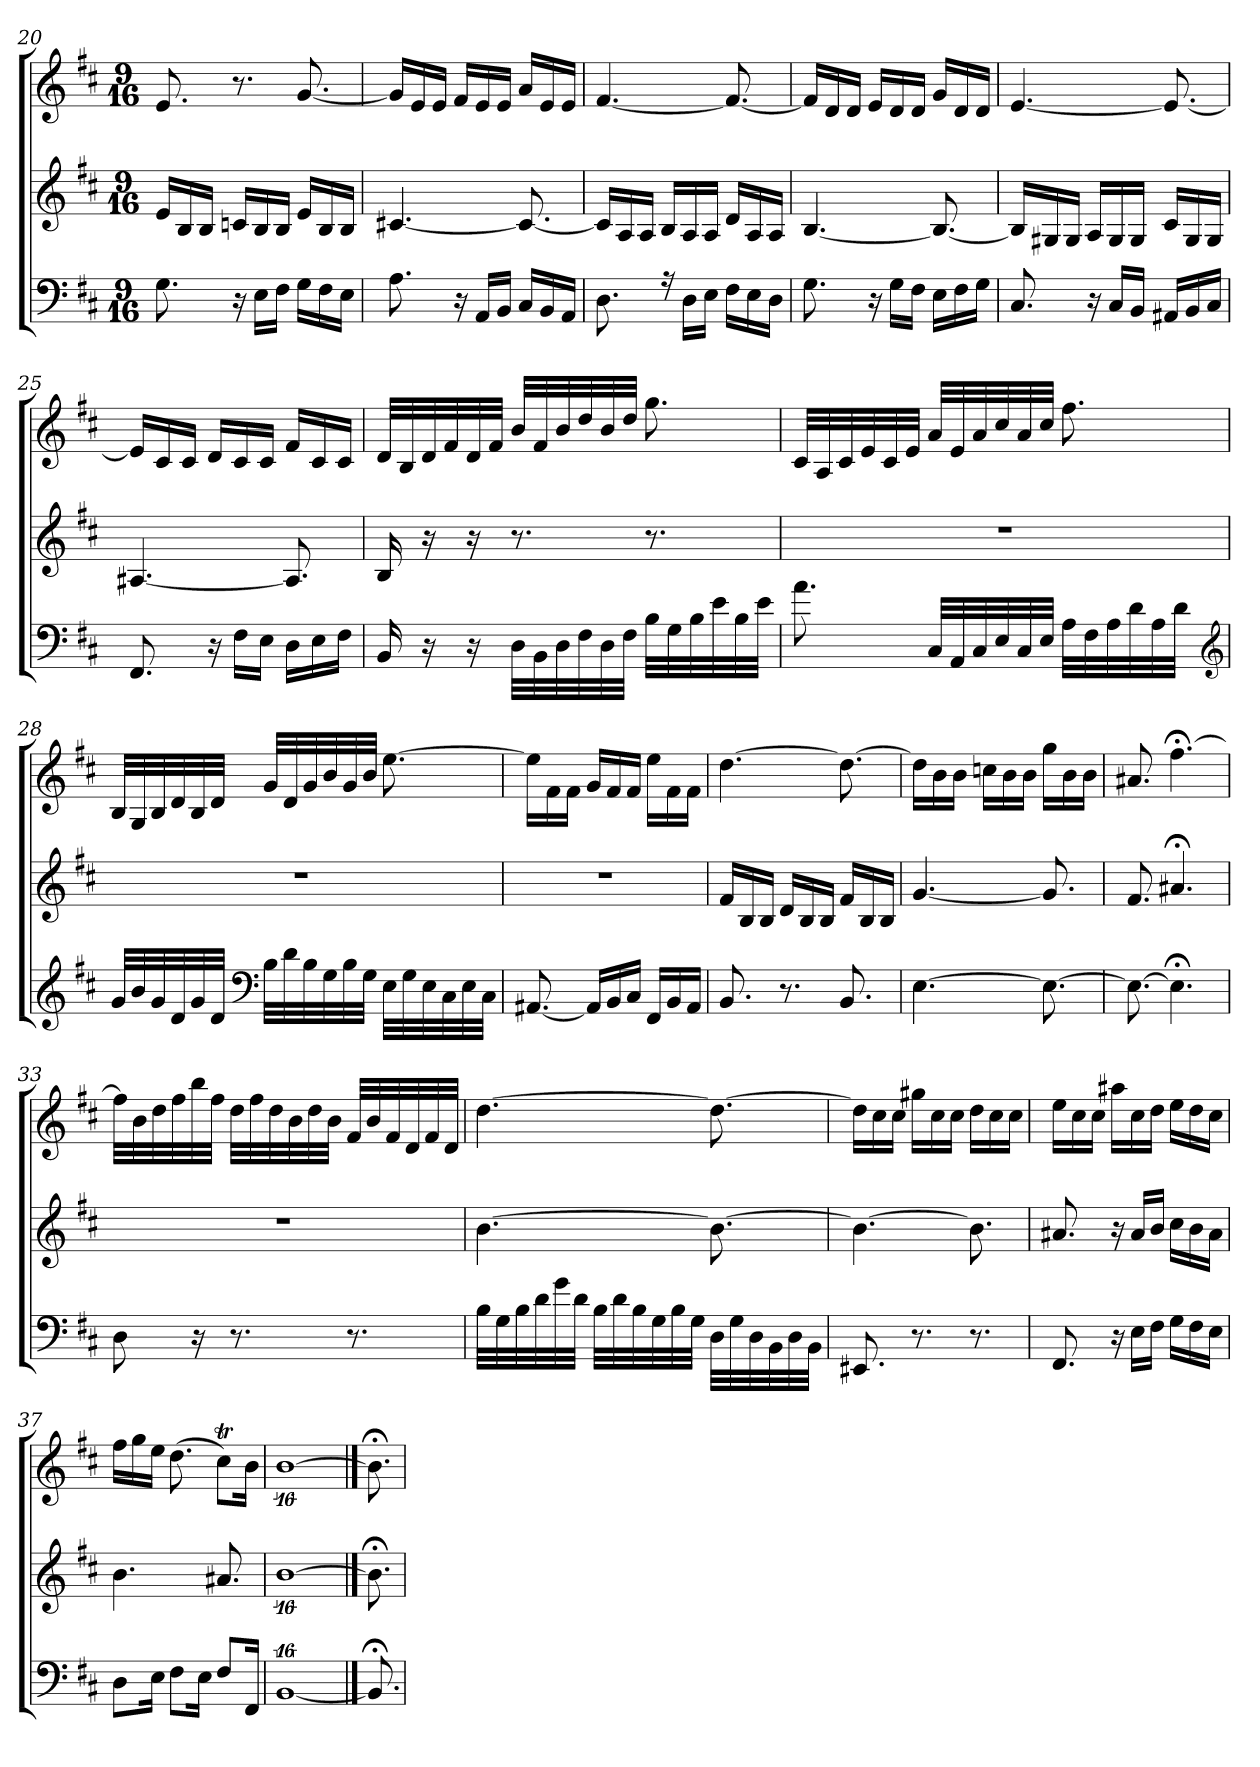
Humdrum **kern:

**kern	**kern	**kern
*part3	*part2	*part1
*staff3	*staff2	*staff1
*clefF4	*clefG2	*clefG2
*k[f#c#]	*k[f#c#]	*k[f#c#]
*b:	*b:	*b:
*M9/16	*M9/16	*M9/16
=20	=20	=20
8.G	16eLL	8.e
.	16B	.
.	16BJJ	.
16r	16cnLL	8.r
16ELL	16B	.
16F#JJ	16BJJ	.
16GLL	16eLL	[8.g
16F#	16B	.
16EJJ	16BJJ	.
=21	=21	=21
8.A	[4.c#X	16gLL]
.	.	16e
.	.	16eJJ
16r	.	16f#LL
16AALL	.	16e
16BBJJ	.	16eJJ
16C#LL	8.c#_	16aLL
16BB	.	16e
16AAJJ	.	16eJJ
=22	=22	=22
8.D	16c#LL]	[4.f#
.	16A	.
.	16AJJ	.
16rA	16BLL	.
16DLL	16A	.
16EJJ	16AJJ	.
16F#LL	16dLL	8.f#_
16E	16A	.
16DJJ	16AJJ	.
=23	=23	=23
8.G	[4.B	16f#LL]
.	.	16d
.	.	16dJJ
16r	.	16eLL
16GLL	.	16d
16F#JJ	.	16dJJ
16ELL	8.B_	16gLL
16F#	.	16d
16GJJ	.	16dJJ
=24	=24	=24
8.C#	16BLL]	[4.e
.	16G#X	.
.	16G#JJ	.
16r	16ALL	.
16C#LL	16G#	.
16BBJJ	16G#JJ	.
16AA#XLL	16c#LL	8.e_
16BB	16G#	.
16C#JJ	16G#JJ	.
=25	=25	=25
8.FF#	[4.A#X	16eLL]
.	.	16c#
.	.	16c#JJ
16r	.	16dLL
16F#LL	.	16c#
16EJJ	.	16c#JJ
16DLL	8.A#]	16f#LL
16E	.	16c#
16F#JJ	.	16c#JJ
=26	=26	=26
16BB	16B	32dLLL
.	.	32B
16r	16r	32d
.	.	32f#
16r	16r	32d
.	.	32f#JJJ
32DLLL	8.r	32bLLL
32BB	.	32f#
32D	.	32b
32F#	.	32dd
32D	.	32b
32F#JJJ	.	32ddJJJ
32BLLL	8.r	8.gg
32G	.	.
32B	.	.
32e	.	.
32B	.	.
32eJJJ	.	.
=27	=27	=27
8.a	16%9r	32c#LLL
.	.	32A
.	.	32c#
.	.	32e
.	.	32c#
.	.	32eJJJ
32C#LLL	.	32aLLL
32AA	.	32e
32C#	.	32a
32E	.	32cc#
32C#	.	32a
32EJJJ	.	32cc#JJJ
32ALLL	.	8.ff#
32F#	.	.
32A	.	.
32d	.	.
32A	.	.
32dJJJ	.	.
*clefG2	*	*
=28	=28	=28
32gLLL	16%9r	32BLLL
32b	.	32G
32g	.	32B
32d	.	32d
32g	.	32B
32dJJJ	.	32dJJJ
*clefF4	*	*
32BLLL	.	32gLLL
32d	.	32d
32B	.	32g
32G	.	32b
32B	.	32g
32GJJJ	.	32bJJJ
32ELLL	.	[8.ee
32G	.	.
32E	.	.
32C#	.	.
32E	.	.
32C#JJJ	.	.
=29	=29	=29
[8.AA#X	16%9r	16eeLL]
.	.	16f#
.	.	16f#JJ
16AA#LL]	.	16gLL
16BB	.	16f#
16C#JJ	.	16f#JJ
16FF#LL	.	16eeLL
16BB	.	16f#
16AA#JJ	.	16f#JJ
=30	=30	=30
8.BB	16f#LL	[4.dd
.	16B	.
.	16BJJ	.
8.r	16dLL	.
.	16B	.
.	16BJJ	.
8.BB	16f#LL	8.dd_
.	16B	.
.	16BJJ	.
=31	=31	=31
[4.E	[4.g	16ddLL]
.	.	16b
.	.	16bJJ
.	.	16ccnLL
.	.	16b
.	.	16bJJ
8.E_	8.g]	16ggLL
.	.	16b
.	.	16bJJ
=32	=32	=32
8.E_	8.f#	8.a#X
4.E;<]	4.a#X;<	[4.ff#;<
=33	=33	=33
8D	16%9r	32ff#LLL]
.	.	32b
.	.	32dd
.	.	32ff#
16r	.	32bb
.	.	32ff#JJJ
8.r	.	32ddLLL
.	.	32ff#
.	.	32dd
.	.	32b
.	.	32dd
.	.	32bJJJ
8.r	.	32f#LLL
.	.	32b
.	.	32f#
.	.	32d
.	.	32f#
.	.	32dJJJ
=34	=34	=34
32BLLL	[4.b	[4.dd
32G	.	.
32B	.	.
32d	.	.
32g	.	.
32dJJJ	.	.
32BLLL	.	.
32d	.	.
32B	.	.
32G	.	.
32B	.	.
32GJJJ	.	.
32DLLL	8.b_	8.dd_
32G	.	.
32D	.	.
32BB	.	.
32D	.	.
32BBJJJ	.	.
=35	=35	=35
8.EE#X	4.b_	16ddLL]
.	.	16cc#
.	.	16cc#JJ
8.r	.	16gg#XLL
.	.	16cc#
.	.	16cc#JJ
8.r	8.b]	16ddLL
.	.	16cc#
.	.	16cc#JJ
=36	=36	=36
8.FF#	8.a#X	16eeLL
.	.	16cc#
.	.	16cc#JJ
16r	16r	16aa#XLL
16ELL	16a#LL	16cc#
16F#JJ	16bJJ	16ddJJ
16GLL	16cc#LL	16eeLL
16F#	16b	16dd
16EJJ	16a#JJ	16cc#JJ
=37	=37	=37
8DL	4.b	16ff#LL
.	.	16gg
16EJk	.	16eeJJ
8F#L	.	(8.dd
16EJk	.	.
8F#L	8.a#X	8cc#tL)
16FF#Jk	.	16bJk
=38	=38	=38
[16%9BB	[16%9b	[16%9b
==39	==39	==39
8.BB;<]	8.b;<]	8.b;<]
=	=	=
*-	*-	*-
